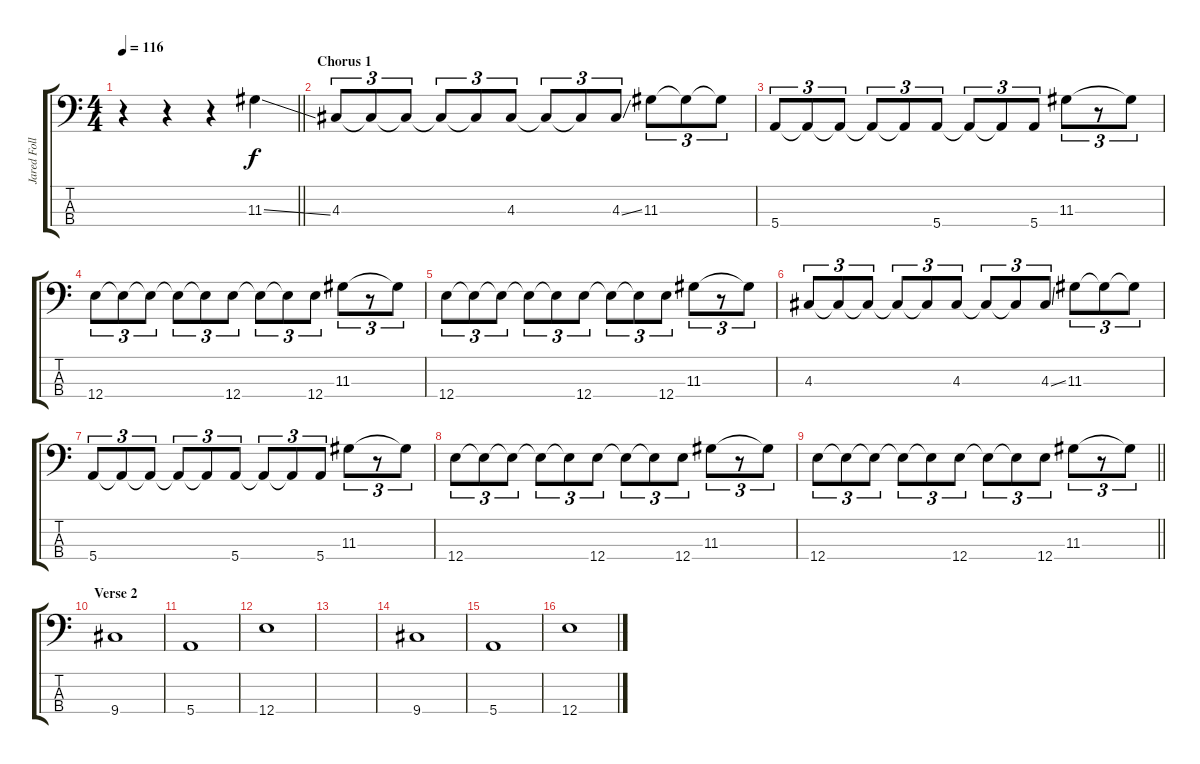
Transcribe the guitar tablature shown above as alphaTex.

\track ("Jared Followill" "Jared Foll") {instrument electricbasspick}
\staff {score tabs}
\tuning (G2 D2 A1 E1) {hide}
\ts (4 4)
\tempo 116
\clef f4
\barLineRight lightlight
\ks c
r.4{dy f} r.4 r.4 11.3{ss}.4 |
\section ("" "Chorus 1")
4.3.8{tu (3 2)} 4.3{t}.8{tu (3 2)} 4.3{t}.8{tu (3 2)} 4.3{t}.8{tu (3 2)} 4.3{t}.8{tu (3 2)} 4.3.8{tu (3 2)} 4.3{t}.8{tu (3 2)} 4.3{t}.8{tu (3 2)} 4.3{ss}.8{tu (3 2)} 11.3.8{tu (3 2)} 11.3{t}.8{tu (3 2)} 11.3{t}.8{tu (3 2)} |
5.4.8{tu (3 2)} 5.4{t}.8{tu (3 2)} 5.4{t}.8{tu (3 2)} 5.4{t}.8{tu (3 2)} 5.4{t}.8{tu (3 2)} 5.4.8{tu (3 2)} 5.4{t}.8{tu (3 2)} 5.4{t}.8{tu (3 2)} 5.4.8{tu (3 2)} 11.3.8{tu (3 2)} r.8{tu (3 2)} 11.3{t}.8{tu (3 2)} |
12.4.8{tu (3 2)} 12.4{t}.8{tu (3 2)} 12.4{t}.8{tu (3 2)} 12.4{t}.8{tu (3 2)} 12.4{t}.8{tu (3 2)} 12.4.8{tu (3 2)} 12.4{t}.8{tu (3 2)} 12.4{t}.8{tu (3 2)} 12.4.8{tu (3 2)} 11.3.8{tu (3 2)} r.8{tu (3 2)} 11.3{t}.8{tu (3 2)} |
12.4.8{tu (3 2)} 12.4{t}.8{tu (3 2)} 12.4{t}.8{tu (3 2)} 12.4{t}.8{tu (3 2)} 12.4{t}.8{tu (3 2)} 12.4.8{tu (3 2)} 12.4{t}.8{tu (3 2)} 12.4{t}.8{tu (3 2)} 12.4.8{tu (3 2)} 11.3.8{tu (3 2)} r.8{tu (3 2)} 11.3{t}.8{tu (3 2)} |
4.3.8{tu (3 2)} 4.3{t}.8{tu (3 2)} 4.3{t}.8{tu (3 2)} 4.3{t}.8{tu (3 2)} 4.3{t}.8{tu (3 2)} 4.3.8{tu (3 2)} 4.3{t}.8{tu (3 2)} 4.3{t}.8{tu (3 2)} 4.3{ss}.8{tu (3 2)} 11.3.8{tu (3 2)} 11.3{t}.8{tu (3 2)} 11.3{t}.8{tu (3 2)} |
5.4.8{tu (3 2)} 5.4{t}.8{tu (3 2)} 5.4{t}.8{tu (3 2)} 5.4{t}.8{tu (3 2)} 5.4{t}.8{tu (3 2)} 5.4.8{tu (3 2)} 5.4{t}.8{tu (3 2)} 5.4{t}.8{tu (3 2)} 5.4.8{tu (3 2)} 11.3.8{tu (3 2)} r.8{tu (3 2)} 11.3{t}.8{tu (3 2)} |
12.4.8{tu (3 2)} 12.4{t}.8{tu (3 2)} 12.4{t}.8{tu (3 2)} 12.4{t}.8{tu (3 2)} 12.4{t}.8{tu (3 2)} 12.4.8{tu (3 2)} 12.4{t}.8{tu (3 2)} 12.4{t}.8{tu (3 2)} 12.4.8{tu (3 2)} 11.3.8{tu (3 2)} r.8{tu (3 2)} 11.3{t}.8{tu (3 2)} |
\barLineRight lightlight
12.4.8{tu (3 2)} 12.4{t}.8{tu (3 2)} 12.4{t}.8{tu (3 2)} 12.4{t}.8{tu (3 2)} 12.4{t}.8{tu (3 2)} 12.4.8{tu (3 2)} 12.4{t}.8{tu (3 2)} 12.4{t}.8{tu (3 2)} 12.4.8{tu (3 2)} 11.3.8{tu (3 2)} r.8{tu (3 2)} 11.3{t}.8{tu (3 2)} |
\section ("" "Verse 2")
9.4.1 |
5.4.1 |
12.4.1 |
|
9.4.1 |
5.4.1 |
12.4.1
